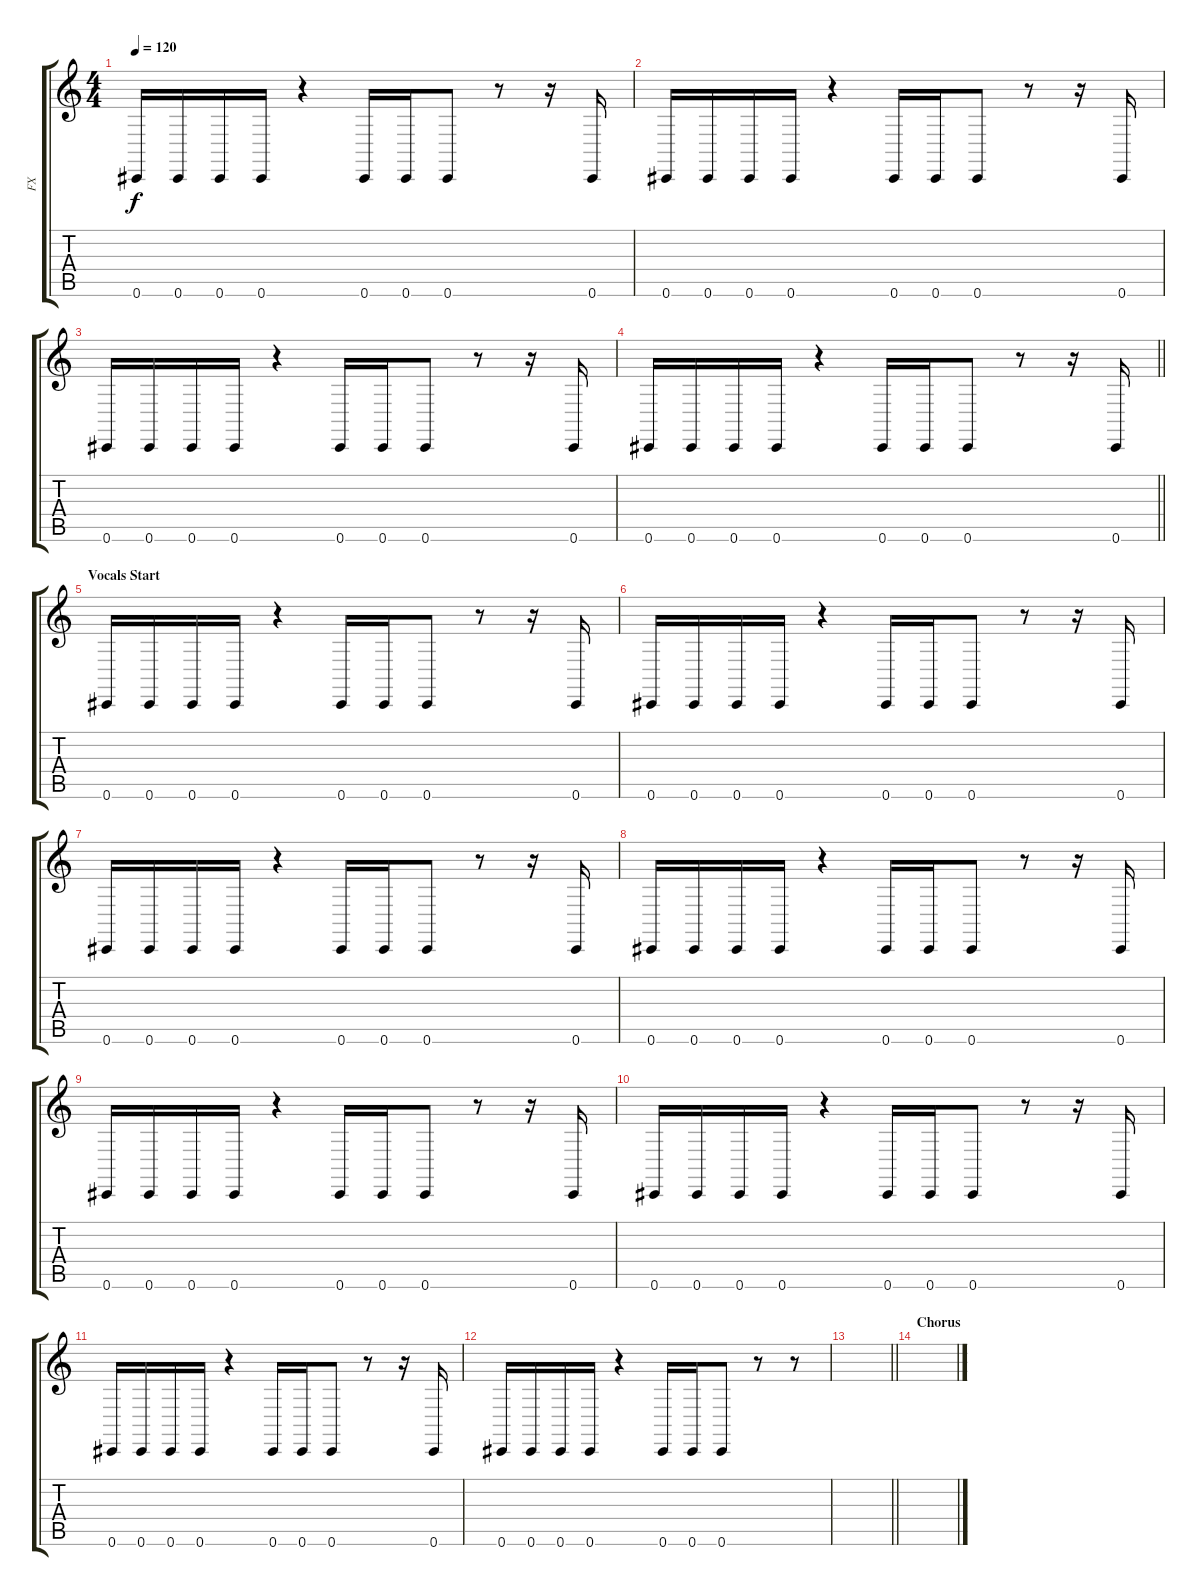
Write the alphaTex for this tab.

\track ("FX" "FX") {instrument synthdrum}
\staff {score tabs}
\tuning (Eb4 Bb3 Gb3 Db3 Ab2 Db2) {hide}
\ts (4 4)
\tempo 120
\clef g2
\ks c
0.6.16{dy f} 0.6.16 0.6.16 0.6.16 r.4 0.6.16 0.6.16 0.6.8 r.8 r.16 0.6.16 |
0.6.16 0.6.16 0.6.16 0.6.16 r.4 0.6.16 0.6.16 0.6.8 r.8 r.16 0.6.16 |
0.6.16 0.6.16 0.6.16 0.6.16 r.4 0.6.16 0.6.16 0.6.8 r.8 r.16 0.6.16 |
\barLineRight lightlight
0.6.16 0.6.16 0.6.16 0.6.16 r.4 0.6.16 0.6.16 0.6.8 r.8 r.16 0.6.16 |
\section ("" "Vocals Start")
0.6.16 0.6.16 0.6.16 0.6.16 r.4 0.6.16 0.6.16 0.6.8 r.8 r.16 0.6.16 |
0.6.16 0.6.16 0.6.16 0.6.16 r.4 0.6.16 0.6.16 0.6.8 r.8 r.16 0.6.16 |
0.6.16 0.6.16 0.6.16 0.6.16 r.4 0.6.16 0.6.16 0.6.8 r.8 r.16 0.6.16 |
0.6.16 0.6.16 0.6.16 0.6.16 r.4 0.6.16 0.6.16 0.6.8 r.8 r.16 0.6.16 |
0.6.16 0.6.16 0.6.16 0.6.16 r.4 0.6.16 0.6.16 0.6.8 r.8 r.16 0.6.16 |
0.6.16 0.6.16 0.6.16 0.6.16 r.4 0.6.16 0.6.16 0.6.8 r.8 r.16 0.6.16 |
0.6.16 0.6.16 0.6.16 0.6.16 r.4 0.6.16 0.6.16 0.6.8 r.8 r.16 0.6.16 |
0.6.16 0.6.16 0.6.16 0.6.16 r.4 0.6.16 0.6.16 0.6.8 r.8 r.8 |
\barLineRight lightlight
|
\section ("" "Chorus")
